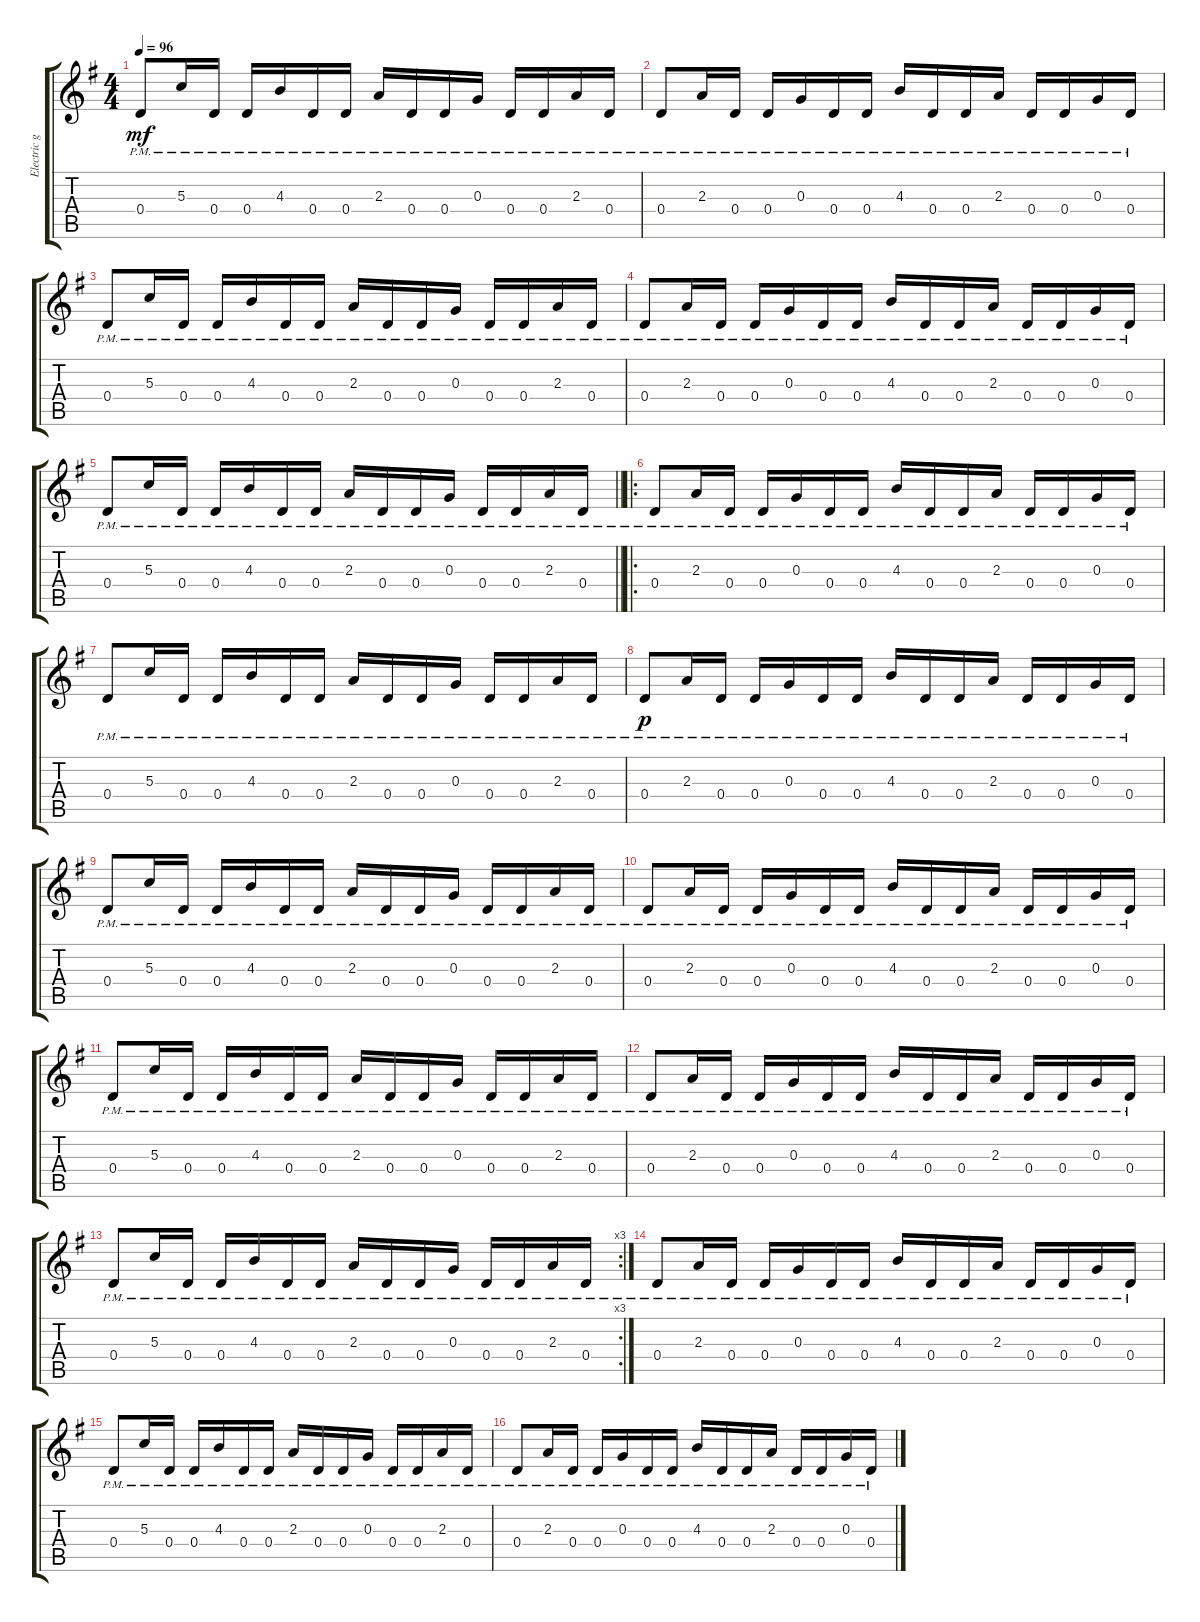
\track ("Electric guitar clean w/flanger & stereo" "Electric g") {instrument electricguitarmuted}
\staff {score tabs}
\tuning (E4 B3 G3 D3 A2 E2) {hide}
\ts (4 4)
\tempo 96
\clef g2
\ks g
0.4{pm}.8{dy mf} 5.3{pm}.16 0.4{pm}.16 0.4{pm}.16 4.3{pm}.16 0.4{pm}.16 0.4{pm}.16 2.3{pm}.16 0.4{pm}.16 0.4{pm}.16 0.3{pm}.16 0.4{pm}.16 0.4{pm}.16 2.3{pm}.16 0.4{pm}.16 |
0.4{pm}.8 2.3{pm}.16 0.4{pm}.16 0.4{pm}.16 0.3{pm}.16 0.4{pm}.16 0.4{pm}.16 4.3{pm}.16 0.4{pm}.16 0.4{pm}.16 2.3{pm}.16 0.4{pm}.16 0.4{pm}.16 0.3{pm}.16 0.4{pm}.16 |
0.4{pm}.8 5.3{pm}.16 0.4{pm}.16 0.4{pm}.16 4.3{pm}.16 0.4{pm}.16 0.4{pm}.16 2.3{pm}.16 0.4{pm}.16 0.4{pm}.16 0.3{pm}.16 0.4{pm}.16 0.4{pm}.16 2.3{pm}.16 0.4{pm}.16 |
0.4{pm}.8 2.3{pm}.16 0.4{pm}.16 0.4{pm}.16 0.3{pm}.16 0.4{pm}.16 0.4{pm}.16 4.3{pm}.16 0.4{pm}.16 0.4{pm}.16 2.3{pm}.16 0.4{pm}.16 0.4{pm}.16 0.3{pm}.16 0.4{pm}.16 |
\barLineRight lightlight
0.4{pm}.8 5.3{pm}.16 0.4{pm}.16 0.4{pm}.16 4.3{pm}.16 0.4{pm}.16 0.4{pm}.16 2.3{pm}.16 0.4{pm}.16 0.4{pm}.16 0.3{pm}.16 0.4{pm}.16 0.4{pm}.16 2.3{pm}.16 0.4{pm}.16 |
\ro
0.4{pm}.8 2.3{pm}.16 0.4{pm}.16 0.4{pm}.16 0.3{pm}.16 0.4{pm}.16 0.4{pm}.16 4.3{pm}.16 0.4{pm}.16 0.4{pm}.16 2.3{pm}.16 0.4{pm}.16 0.4{pm}.16 0.3{pm}.16 0.4{pm}.16 |
0.4{pm}.8 5.3{pm}.16 0.4{pm}.16 0.4{pm}.16 4.3{pm}.16 0.4{pm}.16 0.4{pm}.16 2.3{pm}.16 0.4{pm}.16 0.4{pm}.16 0.3{pm}.16 0.4{pm}.16 0.4{pm}.16 2.3{pm}.16 0.4{pm}.16 |
0.4{pm}.8{dy p} 2.3{pm}.16 0.4{pm}.16 0.4{pm}.16 0.3{pm}.16 0.4{pm}.16 0.4{pm}.16 4.3{pm}.16 0.4{pm}.16 0.4{pm}.16 2.3{pm}.16 0.4{pm}.16 0.4{pm}.16 0.3{pm}.16 0.4{pm}.16 |
0.4{pm}.8 5.3{pm}.16 0.4{pm}.16 0.4{pm}.16 4.3{pm}.16 0.4{pm}.16 0.4{pm}.16 2.3{pm}.16 0.4{pm}.16 0.4{pm}.16 0.3{pm}.16 0.4{pm}.16 0.4{pm}.16 2.3{pm}.16 0.4{pm}.16 |
0.4{pm}.8 2.3{pm}.16 0.4{pm}.16 0.4{pm}.16 0.3{pm}.16 0.4{pm}.16 0.4{pm}.16 4.3{pm}.16 0.4{pm}.16 0.4{pm}.16 2.3{pm}.16 0.4{pm}.16 0.4{pm}.16 0.3{pm}.16 0.4{pm}.16 |
0.4{pm}.8 5.3{pm}.16 0.4{pm}.16 0.4{pm}.16 4.3{pm}.16 0.4{pm}.16 0.4{pm}.16 2.3{pm}.16 0.4{pm}.16 0.4{pm}.16 0.3{pm}.16 0.4{pm}.16 0.4{pm}.16 2.3{pm}.16 0.4{pm}.16 |
0.4{pm}.8 2.3{pm}.16 0.4{pm}.16 0.4{pm}.16 0.3{pm}.16 0.4{pm}.16 0.4{pm}.16 4.3{pm}.16 0.4{pm}.16 0.4{pm}.16 2.3{pm}.16 0.4{pm}.16 0.4{pm}.16 0.3{pm}.16 0.4{pm}.16 |
\rc 3
0.4{pm}.8 5.3{pm}.16 0.4{pm}.16 0.4{pm}.16 4.3{pm}.16 0.4{pm}.16 0.4{pm}.16 2.3{pm}.16 0.4{pm}.16 0.4{pm}.16 0.3{pm}.16 0.4{pm}.16 0.4{pm}.16 2.3{pm}.16 0.4{pm}.16 |
0.4{pm}.8 2.3{pm}.16 0.4{pm}.16 0.4{pm}.16 0.3{pm}.16 0.4{pm}.16 0.4{pm}.16 4.3{pm}.16 0.4{pm}.16 0.4{pm}.16 2.3{pm}.16 0.4{pm}.16 0.4{pm}.16 0.3{pm}.16 0.4{pm}.16 |
0.4{pm}.8 5.3{pm}.16 0.4{pm}.16 0.4{pm}.16 4.3{pm}.16 0.4{pm}.16 0.4{pm}.16 2.3{pm}.16 0.4{pm}.16 0.4{pm}.16 0.3{pm}.16 0.4{pm}.16 0.4{pm}.16 2.3{pm}.16 0.4{pm}.16 |
0.4{pm}.8 2.3{pm}.16 0.4{pm}.16 0.4{pm}.16 0.3{pm}.16 0.4{pm}.16 0.4{pm}.16 4.3{pm}.16 0.4{pm}.16 0.4{pm}.16 2.3{pm}.16 0.4{pm}.16 0.4{pm}.16 0.3{pm}.16 0.4{pm}.16
